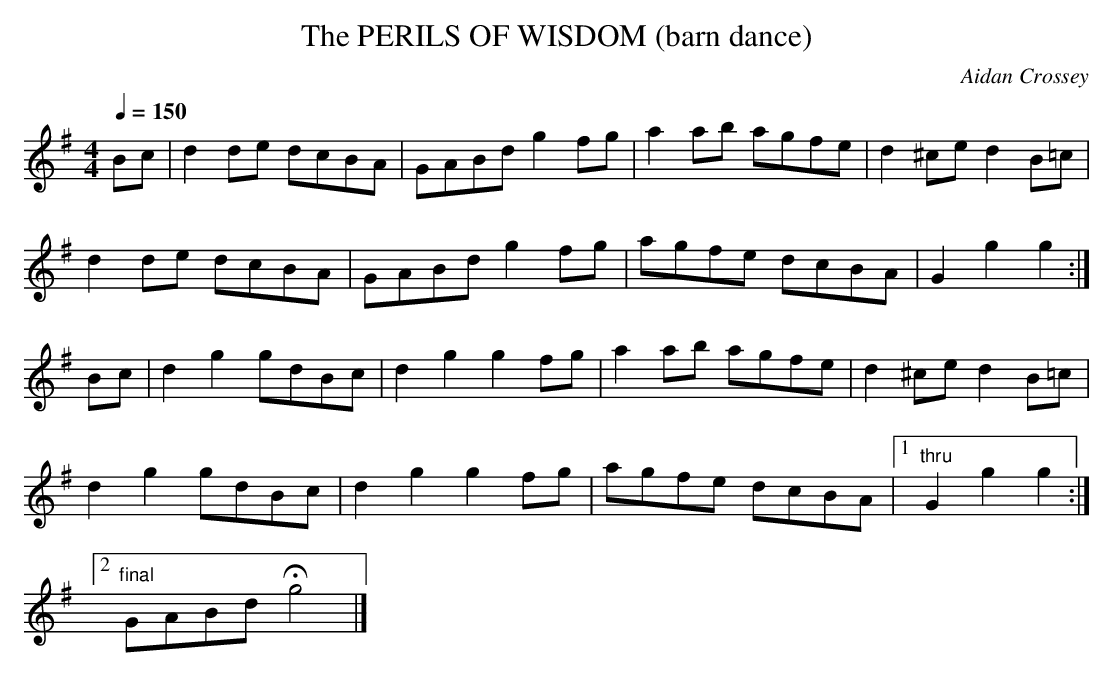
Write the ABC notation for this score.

X:1
T: PERILS OF WISDOM (barn dance), The
C: Aidan Crossey
Q:1/4=150
M: 4/4
L: 1/8
K: G Major
Bc|d2 de dcBA|GABd g2 fg|a2 ab agfe|d2 ^ce d2 B=c|
d2 de dcBA|GABd g2 fg|agfe dcBA|G2 g2 g2 :|
Bc|d2 g2 gdBc|d2 g2 g2 fg| a2 ab agfe|d2 ^ce d2 B=c|
d2 g2 gdBc|d2 g2 g2 fg|agfe dcBA|1 "thru"G2 g2 g2 :|
[2 "final"GABd Hg4|]
\'a0
